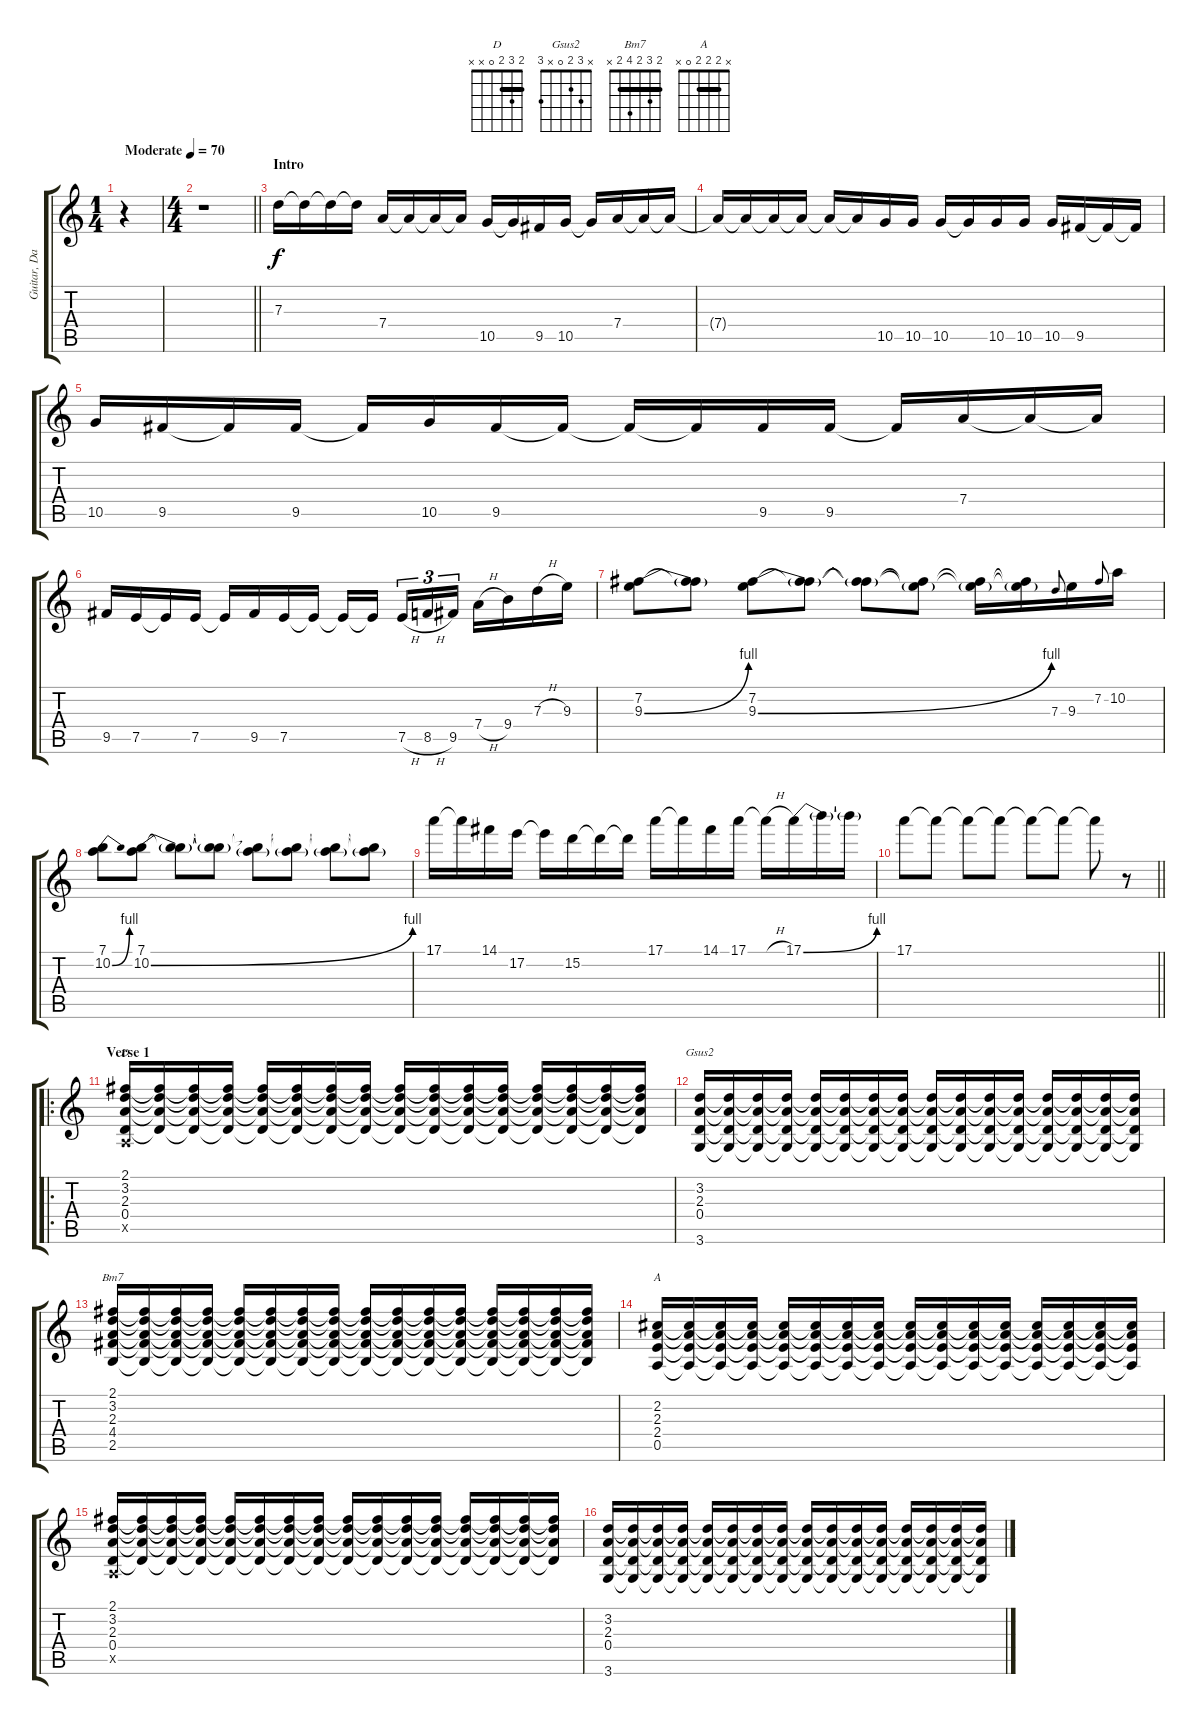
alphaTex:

\track ("Guitar, Dan" "Guitar, Da") {instrument distortionguitar}
\staff {score tabs}
\tuning (E4 B3 G3 D3 A2 E2) {hide}
\chord ("D" 2 3 2 0 x x) {barre 2}
\chord ("Gsus2" x 3 2 0 x 3)
\chord ("Bm7" 2 3 2 4 2 x) {barre 2}
\chord ("A" x 2 2 2 0 x) {barre 2}
\voice
\ts (1 4)
\tempo (70 "Moderate")
\clef g2
\ks c
r.4{dy f instrument distortionguitar} |
\ts (4 4)
\barLineRight lightlight
r.1 |
\section ("" "Intro")
7.3.16 7.3{t}.16 7.3{t}.16 7.3{t}.16 7.4.16 7.4{t}.16 7.4{t}.16 7.4{t}.16 10.5.16 10.5{t}.16 9.5.16 10.5.16 10.5{t}.16 7.4.16 7.4{t}.16 7.4{t}.16 |
7.4{t}.16 7.4{t}.16 7.4{t}.16 7.4{t}.16 7.4{t}.16 7.4{t}.16 10.5.16 10.5.16 10.5.16 10.5{t}.16 10.5.16 10.5.16 10.5.16 9.5.16 9.5{t}.16 9.5{t}.16 |
10.5.16 9.5.16 9.5{t}.16 9.5.16 9.5{t}.16 10.5.16 9.5.16 9.5{t}.16 9.5{t}.16 9.5{t}.16 9.5.16 9.5.16 9.5{t}.16 7.4.16 7.4{t}.16 7.4{t}.16 |
9.5.16 7.5.16 7.5{t}.16 7.5.16 7.5{t}.16 9.5.16 7.5.16 7.5{t}.16 7.5{t}.16 7.5{t}.16{beam splitsecondary} 7.5{h}.16{tu (3 2)} 8.5{h}.16{tu (3 2)} 9.5.16{tu (3 2)} 7.4{h}.16 9.4.16 7.3{h}.16 9.3.16 |
(7.2 9.3{be (bend 0 0 60 4)}).8 (7.2{t} 9.3{t}).8 (7.2 9.3{be (bend 0 0 60 4)}).8 (7.2{t} 9.3{t}).8 (7.2{t} 9.3{t}).8 (7.2{t} 9.3{t}).8 (7.2{t} 9.3{t}).16 (7.2{t} 9.3{t}).16 7.3.8{gr onbeat} 9.3.16 7.2.8{gr onbeat} 10.2.16 |
(7.1 10.2{be (bend 0 0 60 4)}).8 (7.1 10.2{be (bend 0 0 60 4)}).8 (7.1{t} 10.2{t}).8 (7.1{t} 10.2{t}).8 (7.1{t} 10.2{t}).8 (7.1{t} 10.2{t}).8 (7.1{t} 10.2{t}).8 (7.1{t} 10.2{t}).8 |
17.1.16 17.1{t}.16 14.1.16 17.2.16 17.2{t}.16 15.2.16 15.2{t}.16 15.2{t}.16 17.1.16 17.1{t}.16 14.1.16 17.1.16 17.1{h t}.16 17.1{be (bend 0 0 60 4)}.16 17.1{t}.16 17.1{t}.16 |
\barLineRight lightlight
17.1.8 17.1{t}.8 17.1{t}.8 17.1{t}.8 17.1{t}.8 17.1{t}.8 17.1{t}.8 r.8 |
\ro
\section ("" "Verse 1")
(2.1 3.2 2.3 0.4 0.5{x}).16{ch "D" instrument electricguitarclean} (2.1{t} 3.2{t} 2.3{t} 0.4{t}).16 (2.1{t} 3.2{t} 2.3{t} 0.4{t}).16 (2.1{t} 3.2{t} 2.3{t} 0.4{t}).16 (2.1{t} 3.2{t} 2.3{t} 0.4{t}).16 (2.1{t} 3.2{t} 2.3{t} 0.4{t}).16 (2.1{t} 3.2{t} 2.3{t} 0.4{t}).16 (2.1{t} 3.2{t} 2.3{t} 0.4{t}).16 (2.1{t} 3.2{t} 2.3{t} 0.4{t}).16 (2.1{t} 3.2{t} 2.3{t} 0.4{t}).16 (2.1{t} 3.2{t} 2.3{t} 0.4{t}).16 (2.1{t} 3.2{t} 2.3{t} 0.4{t}).16 (2.1{t} 3.2{t} 2.3{t} 0.4{t}).16 (2.1{t} 3.2{t} 2.3{t} 0.4{t}).16 (2.1{t} 3.2{t} 2.3{t} 0.4{t}).16 (2.1{t} 3.2{t} 2.3{t} 0.4{t}).16 |
(3.2 2.3 0.4 3.6).16{ch "Gsus2"} (3.2{t} 2.3{t} 0.4{t} 3.6{t}).16 (3.2{t} 2.3{t} 0.4{t} 3.6{t}).16 (3.2{t} 2.3{t} 0.4{t} 3.6{t}).16 (3.2{t} 2.3{t} 0.4{t} 3.6{t}).16 (3.2{t} 2.3{t} 0.4{t} 3.6{t}).16 (3.2{t} 2.3{t} 0.4{t} 3.6{t}).16 (3.2{t} 2.3{t} 0.4{t} 3.6{t}).16 (3.2{t} 2.3{t} 0.4{t} 3.6{t}).16 (3.2{t} 2.3{t} 0.4{t} 3.6{t}).16 (3.2{t} 2.3{t} 0.4{t} 3.6{t}).16 (3.2{t} 2.3{t} 0.4{t} 3.6{t}).16 (3.2{t} 2.3{t} 0.4{t} 3.6{t}).16 (3.2{t} 2.3{t} 0.4{t} 3.6{t}).16 (3.2{t} 2.3{t} 0.4{t} 3.6{t}).16 (3.2{t} 2.3{t} 0.4{t} 3.6{t}).16 |
(2.1 3.2 2.3 4.4 2.5).16{ch "Bm7"} (2.1{t} 3.2{t} 2.3{t} 4.4{t} 2.5{t}).16 (2.1{t} 3.2{t} 2.3{t} 4.4{t} 2.5{t}).16 (2.1{t} 3.2{t} 2.3{t} 4.4{t} 2.5{t}).16 (2.1{t} 3.2{t} 2.3{t} 4.4{t} 2.5{t}).16 (2.1{t} 3.2{t} 2.3{t} 4.4{t} 2.5{t}).16 (2.1{t} 3.2{t} 2.3{t} 4.4{t} 2.5{t}).16 (2.1{t} 3.2{t} 2.3{t} 4.4{t} 2.5{t}).16 (2.1{t} 3.2{t} 2.3{t} 4.4{t} 2.5{t}).16 (2.1{t} 3.2{t} 2.3{t} 4.4{t} 2.5{t}).16 (2.1{t} 3.2{t} 2.3{t} 4.4{t} 2.5{t}).16 (2.1{t} 3.2{t} 2.3{t} 4.4{t} 2.5{t}).16 (2.1{t} 3.2{t} 2.3{t} 4.4{t} 2.5{t}).16 (2.1{t} 3.2{t} 2.3{t} 4.4{t} 2.5{t}).16 (2.1{t} 3.2{t} 2.3{t} 4.4{t} 2.5{t}).16 (2.1{t} 3.2{t} 2.3{t} 4.4{t} 2.5{t}).16 |
(2.2 2.3 2.4 0.5).16{ch "A"} (2.2{t} 2.3{t} 2.4{t} 0.5{t}).16 (2.2{t} 2.3{t} 2.4{t} 0.5{t}).16 (2.2{t} 2.3{t} 2.4{t} 0.5{t}).16 (2.2{t} 2.3{t} 2.4{t} 0.5{t}).16 (2.2{t} 2.3{t} 2.4{t} 0.5{t}).16 (2.2{t} 2.3{t} 2.4{t} 0.5{t}).16 (2.2{t} 2.3{t} 2.4{t} 0.5{t}).16 (2.2{t} 2.3{t} 2.4{t} 0.5{t}).16 (2.2{t} 2.3{t} 2.4{t} 0.5{t}).16 (2.2{t} 2.3{t} 2.4{t} 0.5{t}).16 (2.2{t} 2.3{t} 2.4{t} 0.5{t}).16 (2.2{t} 2.3{t} 2.4{t} 0.5{t}).16 (2.2{t} 2.3{t} 2.4{t} 0.5{t}).16 (2.2{t} 2.3{t} 2.4{t} 0.5{t}).16 (2.2{t} 2.3{t} 2.4{t} 0.5{t}).16 |
(2.1 3.2 2.3 0.4 0.5{x}).16 (2.1{t} 3.2{t} 2.3{t} 0.4{t}).16 (2.1{t} 3.2{t} 2.3{t} 0.4{t}).16 (2.1{t} 3.2{t} 2.3{t} 0.4{t}).16 (2.1{t} 3.2{t} 2.3{t} 0.4{t}).16 (2.1{t} 3.2{t} 2.3{t} 0.4{t}).16 (2.1{t} 3.2{t} 2.3{t} 0.4{t}).16 (2.1{t} 3.2{t} 2.3{t} 0.4{t}).16 (2.1{t} 3.2{t} 2.3{t} 0.4{t}).16 (2.1{t} 3.2{t} 2.3{t} 0.4{t}).16 (2.1{t} 3.2{t} 2.3{t} 0.4{t}).16 (2.1{t} 3.2{t} 2.3{t} 0.4{t}).16 (2.1{t} 3.2{t} 2.3{t} 0.4{t}).16 (2.1{t} 3.2{t} 2.3{t} 0.4{t}).16 (2.1{t} 3.2{t} 2.3{t} 0.4{t}).16 (2.1{t} 3.2{t} 2.3{t} 0.4{t}).16 |
(3.2 2.3 0.4 3.6).16 (3.2{t} 2.3{t} 0.4{t} 3.6{t}).16 (3.2{t} 2.3{t} 0.4{t} 3.6{t}).16 (3.2{t} 2.3{t} 0.4{t} 3.6{t}).16 (3.2{t} 2.3{t} 0.4{t} 3.6{t}).16 (3.2{t} 2.3{t} 0.4{t} 3.6{t}).16 (3.2{t} 2.3{t} 0.4{t} 3.6{t}).16 (3.2{t} 2.3{t} 0.4{t} 3.6{t}).16 (3.2{t} 2.3{t} 0.4{t} 3.6{t}).16 (3.2{t} 2.3{t} 0.4{t} 3.6{t}).16 (3.2{t} 2.3{t} 0.4{t} 3.6{t}).16 (3.2{t} 2.3{t} 0.4{t} 3.6{t}).16 (3.2{t} 2.3{t} 0.4{t} 3.6{t}).16 (3.2{t} 2.3{t} 0.4{t} 3.6{t}).16 (3.2{t} 2.3{t} 0.4{t} 3.6{t}).16 (3.2{t} 2.3{t} 0.4{t} 3.6{t}).16
\voice
\clef g2
\ottava regular
\simile none
\ks c
r.4{dy f} |
\barLineRight lightlight
|
|
|
|
|
|
|
|
\barLineRight lightlight
|
|
|
|
|
|
